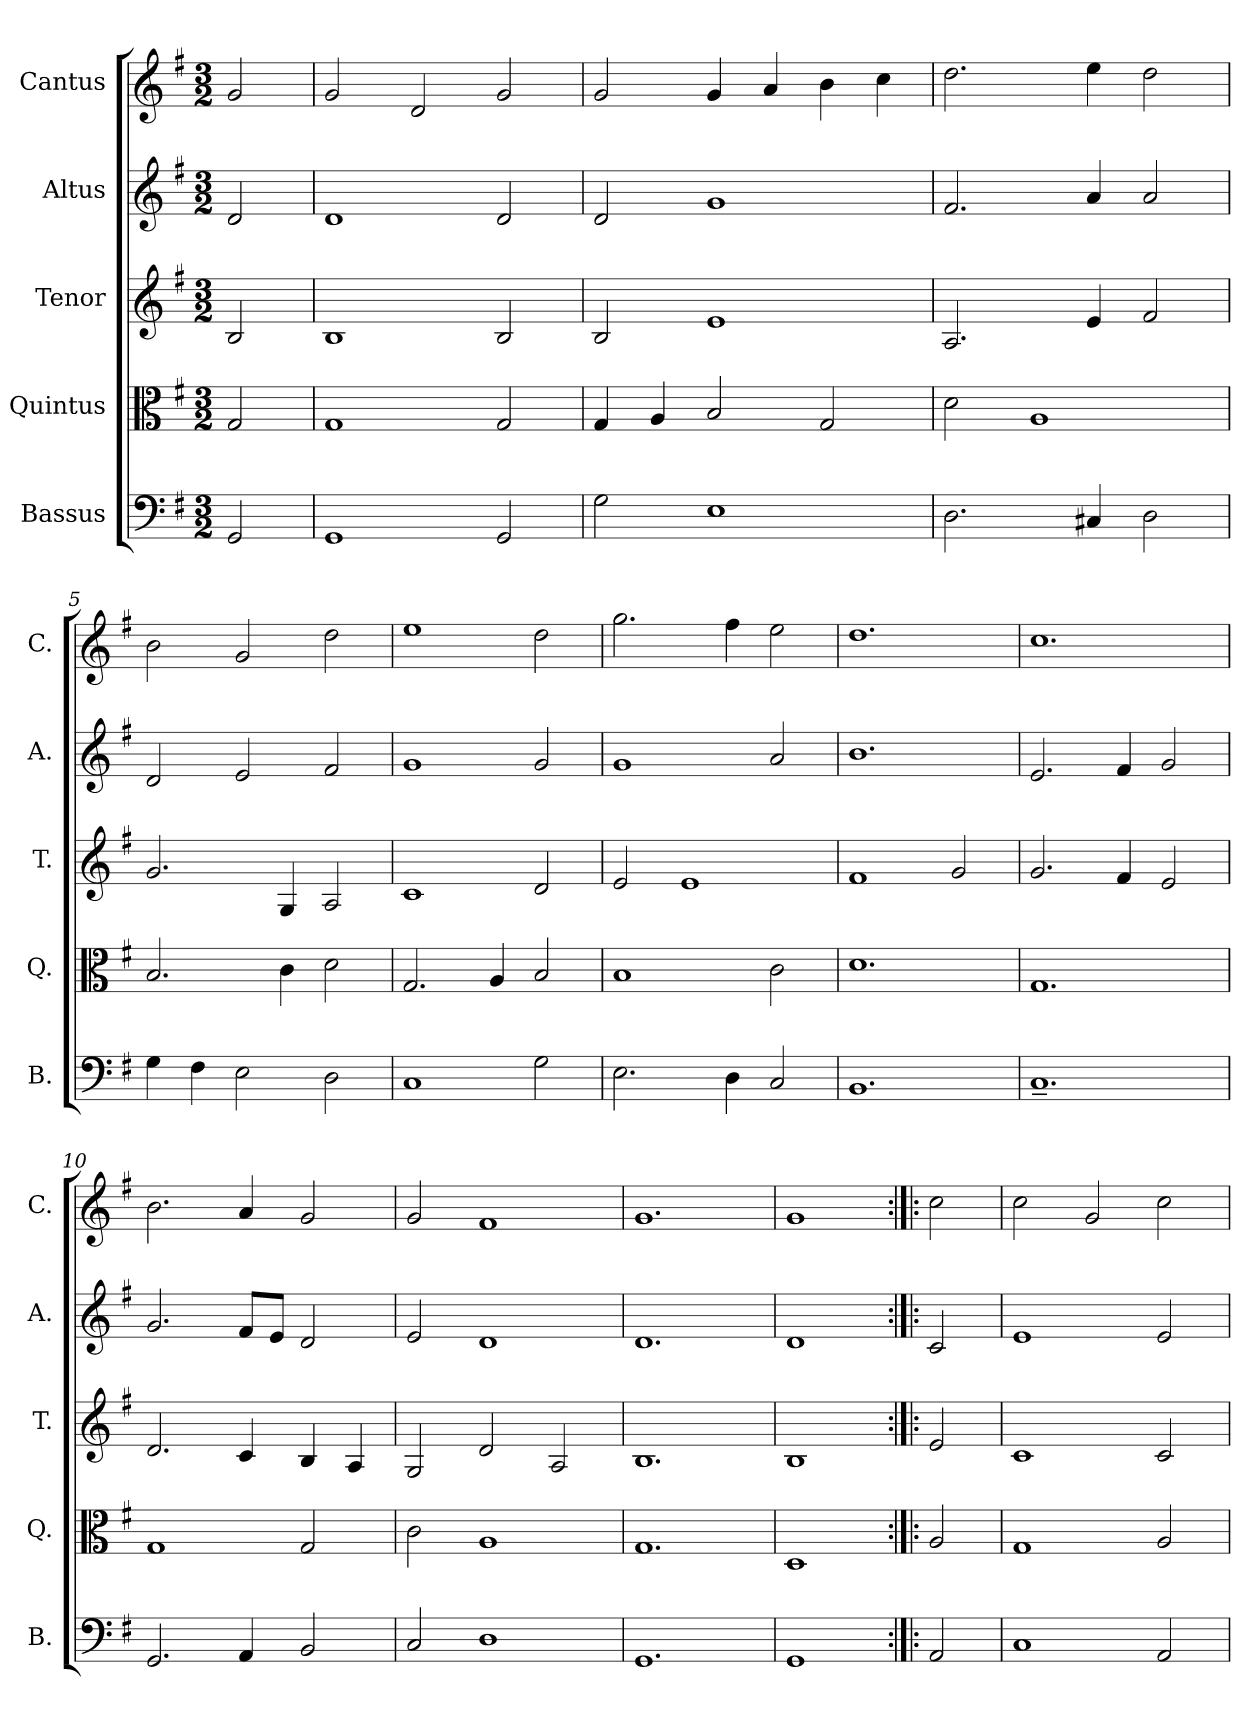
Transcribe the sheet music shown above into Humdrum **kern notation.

**kern	**kern	**kern	**kern	**kern
*part5	*part4	*part3	*part2	*part1
*staff5	*staff4	*staff3	*staff2	*staff1
*I"Bassus	*I"Quintus	*I"Tenor	*I"Altus	*I"Cantus
*I'B.	*I'Q.	*I'T.	*I'A.	*I'C.
*clefF4	*clefC3	*clefG2	*clefG2	*clefG2
*k[f#]	*k[f#]	*k[f#]	*k[f#]	*k[f#]
*G:	*G:	*G:	*G:	*G:
*M3/2	*M3/2	*M3/2	*M3/2	*M3/2
=1	=1	=1	=1	=1
2GG/	2G/	2B/	2d/	2g/
=2	=2	=2	=2	=2
1GG/	1G/	1B/	1d/	2g/
.	.	.	.	2d/
2GG/	2G/	2B/	2d/	2g/
=3	=3	=3	=3	=3
2G\	4G/	2B/	2d/	2g/
.	4A/	.	.	.
1E\	2B/	1e/	1g/	4g/
.	.	.	.	4a/
.	2G/	.	.	4b\
.	.	.	.	4cc\
=4	=4	=4	=4	=4
2.D\	2d\	2.A/	2.f#/	2.dd\
.	1A/	.	.	.
4C#X/	.	4e/	4a/	4ee\
2D\	.	2f#/	2a/	2dd\
=5	=5	=5	=5	=5
4G\	2.B/	2.g/	2d/	2b\
4F#\	.	.	.	.
2E\	.	.	2e/	2g/
.	4c\	4G/	.	.
2D\	2d\	2A/	2f#/	2dd\
=6	=6	=6	=6	=6
1C/	2.G/	1c/	1g/	1ee\
.	4A/	.	.	.
2G\	2B/	2d/	2g/	2dd\
=7	=7	=7	=7	=7
2.E\	1B/	2e/	1g/	2.gg\
.	.	1e/	.	.
4D\	.	.	.	4ff#\
2C/	2c\	.	2a/	2ee\
=8	=8	=8	=8	=8
1.BB/	1.d\	1f#/	1.b\	1.dd\
.	.	2g/	.	.
=9	=9	=9	=9	=9
1.C~/	1.G/	2.g/	2.e/	1.cc\
.	.	4f#/	4f#/	.
.	.	2e/	2g/	.
=10	=10	=10	=10	=10
2.GG/	1G/	2.d/	2.g/	2.b\
4AA/	.	4c/	8f#/L	4a/
.	.	.	8e/J	.
2BB/	2G/	4B/	2d/	2g/
.	.	4A/	.	.
!!LO:LB:g=z
=11	=11	=11	=11	=11
2C/	2c\	2G/	2e/	2g/
1D\	1A/	2d/	1d/	1f#/
.	.	2A/	.	.
=12	=12	=12	=12	=12
1.GG/	1.G/	1.B/	1.d/	1.g/
=13	=13	=13	=13	=13
1GG/	1D/	1B/	1d/	1g/
=14:|!|:	=14:|!|:	=14:|!|:	=14:|!|:	=14:|!|:
2AA/	2A/	2e/	2c/	2cc\
=15	=15	=15	=15	=15
1C/	1G/	1c/	1e/	2cc\
.	.	.	.	2g/
2AA/	2A/	2c/	2e/	2cc\
=	=	=	=	=
*-	*-	*-	*-	*-
